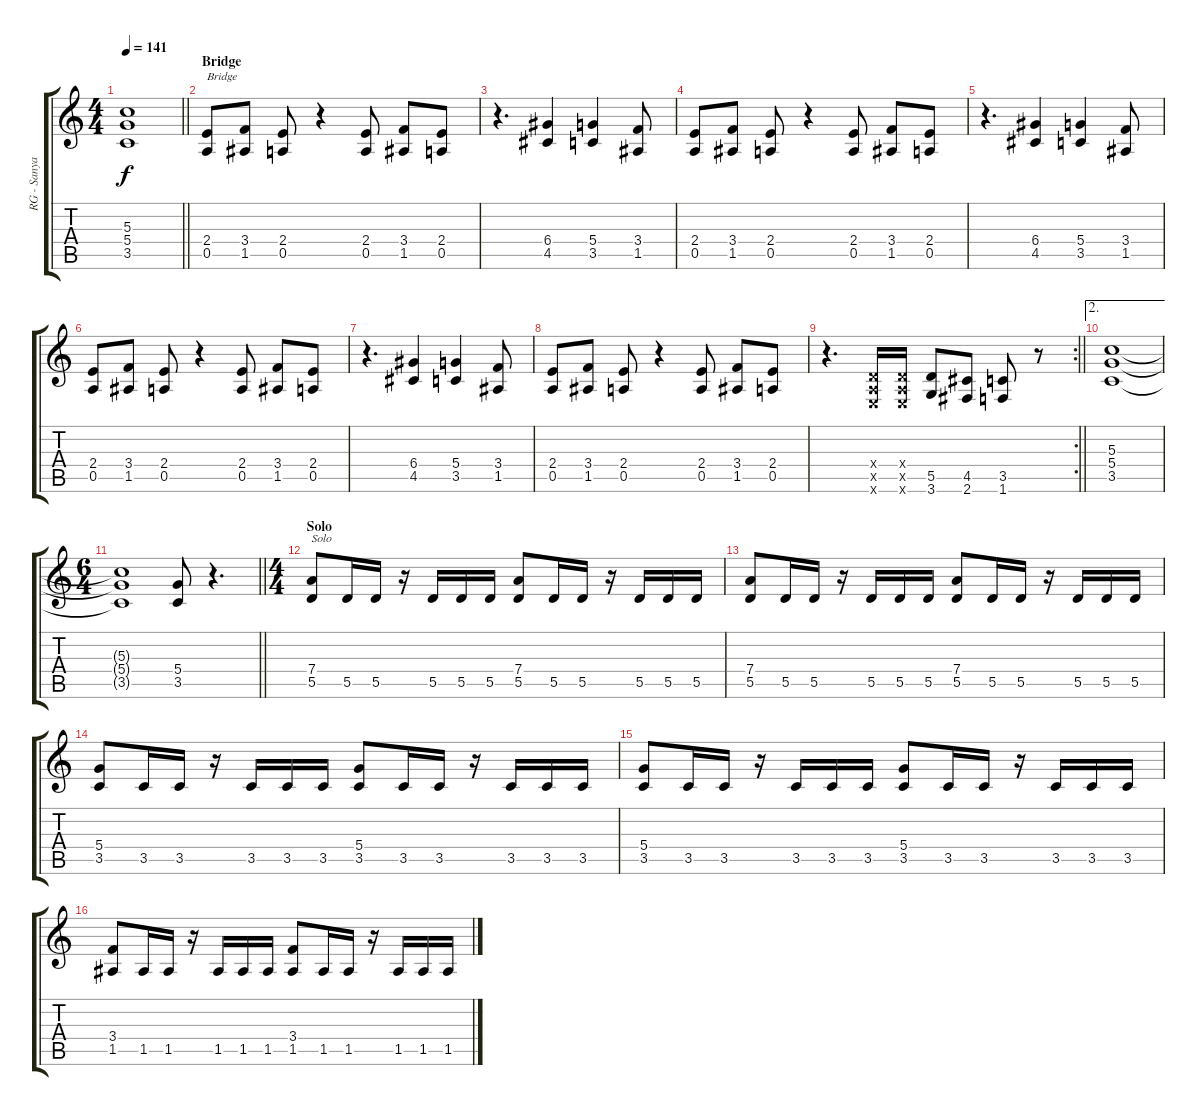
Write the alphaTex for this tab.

\track ("RG - Sanya" "RG - Sanya") {instrument distortionguitar}
\staff {score tabs}
\tuning (E4 B3 G3 D3 A2 E2) {hide}
\ts (4 4)
\tempo 141
\clef g2
\barLineRight lightlight
\ks c
(5.3{t} 5.4{t} 3.5{t}).1{dy f} |
\section ("" "Bridge")
(2.4 0.5).8{txt "Bridge"} (3.4 1.5).8 (2.4 0.5).8 r.4 (2.4 0.5).8 (3.4 1.5).8 (2.4 0.5).8 |
r.4{d} (6.4 4.5).4 (5.4 3.5).4 (3.4 1.5).8 |
(2.4 0.5).8 (3.4 1.5).8 (2.4 0.5).8 r.4 (2.4 0.5).8 (3.4 1.5).8 (2.4 0.5).8 |
r.4{d} (6.4 4.5).4 (5.4 3.5).4 (3.4 1.5).8 |
(2.4 0.5).8 (3.4 1.5).8 (2.4 0.5).8 r.4 (2.4 0.5).8 (3.4 1.5).8 (2.4 0.5).8 |
r.4{d} (6.4 4.5).4 (5.4 3.5).4 (3.4 1.5).8 |
(2.4 0.5).8 (3.4 1.5).8 (2.4 0.5).8 r.4 (2.4 0.5).8 (3.4 1.5).8 (2.4 0.5).8 |
\rc 2
\barLineRight lightlight
r.4{d} (0.4{x} 0.5{x} 0.6{x}).16 (0.4{x} 0.5{x} 0.6{x}).16 (5.5 3.6).8 (4.5 2.6).8 (3.5 1.6).8 r.8 |
\ae 2
(5.3 5.4 3.5).1 |
\ts (6 4)
\barLineRight lightlight
(5.3{t} 5.4{t} 3.5{t}).1 (5.4 3.5).8 r.4{d} |
\ts (4 4)
\section ("" "Solo")
(7.4 5.5).8{txt "Solo"} 5.5.16 5.5.16 r.16 5.5.16 5.5.16 5.5.16 (7.4 5.5).8 5.5.16 5.5.16 r.16 5.5.16 5.5.16 5.5.16 |
(7.4 5.5).8 5.5.16 5.5.16 r.16 5.5.16 5.5.16 5.5.16 (7.4 5.5).8 5.5.16 5.5.16 r.16 5.5.16 5.5.16 5.5.16 |
(5.4 3.5).8 3.5.16 3.5.16 r.16 3.5.16 3.5.16 3.5.16 (5.4 3.5).8 3.5.16 3.5.16 r.16 3.5.16 3.5.16 3.5.16 |
(5.4 3.5).8 3.5.16 3.5.16 r.16 3.5.16 3.5.16 3.5.16 (5.4 3.5).8 3.5.16 3.5.16 r.16 3.5.16 3.5.16 3.5.16 |
(3.4 1.5).8 1.5.16 1.5.16 r.16 1.5.16 1.5.16 1.5.16 (3.4 1.5).8 1.5.16 1.5.16 r.16 1.5.16 1.5.16 1.5.16
